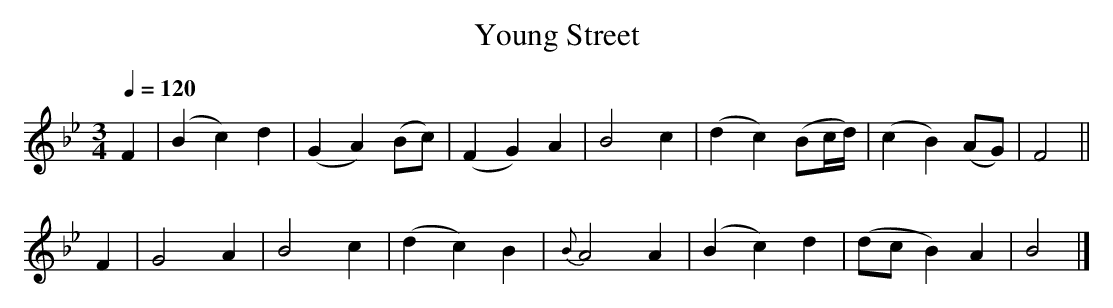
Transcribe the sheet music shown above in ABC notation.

X:1
T:Young Street
M:3/4
L:1/4
Q:1/4=120
K:Bb
F|(Bc)d|(GA)(B/c/)|(FG)A|   B2c|(dc)(B/c//d//)|(cB)  (A/G/)|F2||
F| G2 A| B2  c    |(dc)B|{B}A2A|(Bc) d        |(d/c/B)A    |B2|]
